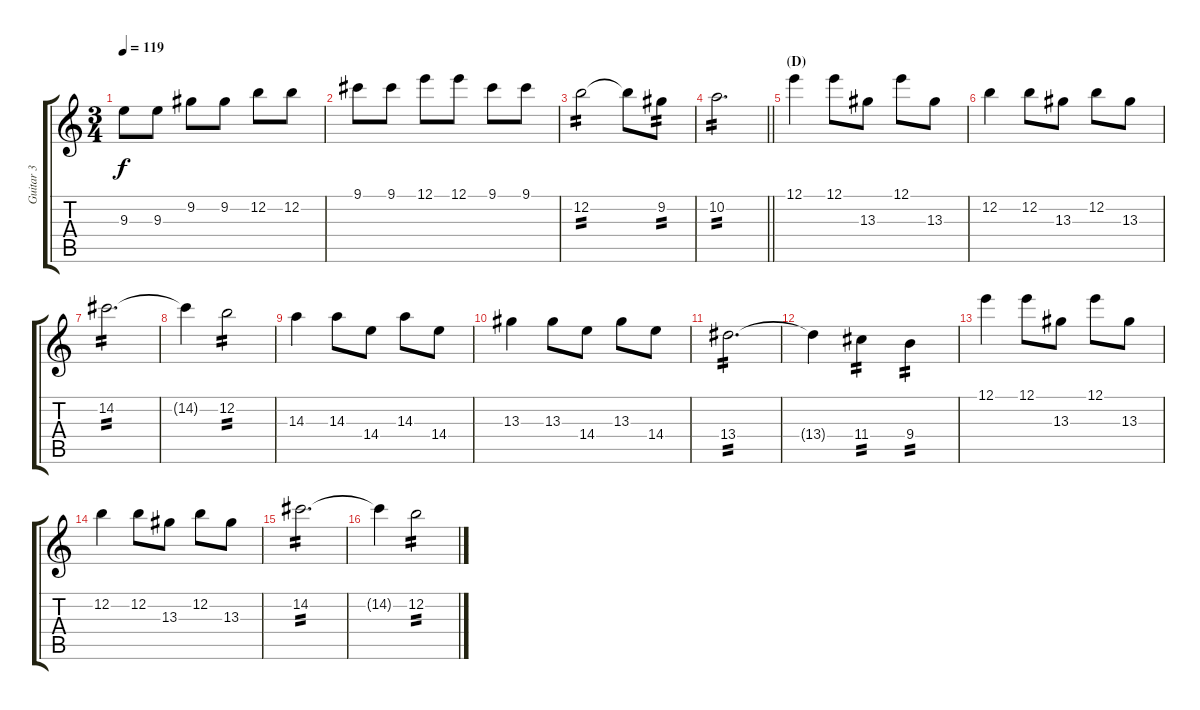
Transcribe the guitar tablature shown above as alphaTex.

\track ("Guitar 3" "Guitar 3") {instrument electricguitarjazz}
\staff {score tabs}
\tuning (E4 B3 G3 D3 A2 E2) {hide}
\ts (3 4)
\tempo 119
\clef g2
\ks c
9.3.8{dy f} 9.3.8 9.2.8 9.2.8 12.2.8 12.2.8 |
9.1.8 9.1.8 12.1.8 12.1.8 9.1.8 9.1.8 |
12.2.2{tp 2} 12.2{t}.8 9.2.8{tp 2} |
\barLineRight lightlight
10.2.2{d tp 2} |
\section ("" "(D)")
12.1.4 12.1.8 13.3.8 12.1.8 13.3.8 |
12.2.4 12.2.8 13.3.8 12.2.8 13.3.8 |
14.2.2{d tp 2} |
14.2{t}.4 12.2.2{tp 2} |
14.3.4 14.3.8 14.4.8 14.3.8 14.4.8 |
13.3.4 13.3.8 14.4.8 13.3.8 14.4.8 |
13.4.2{d tp 2} |
13.4{t}.4 11.4.4{tp 2} 9.4.4{tp 2} |
12.1.4 12.1.8 13.3.8 12.1.8 13.3.8 |
12.2.4 12.2.8 13.3.8 12.2.8 13.3.8 |
14.2.2{d tp 2} |
14.2{t}.4 12.2.2{tp 2}
